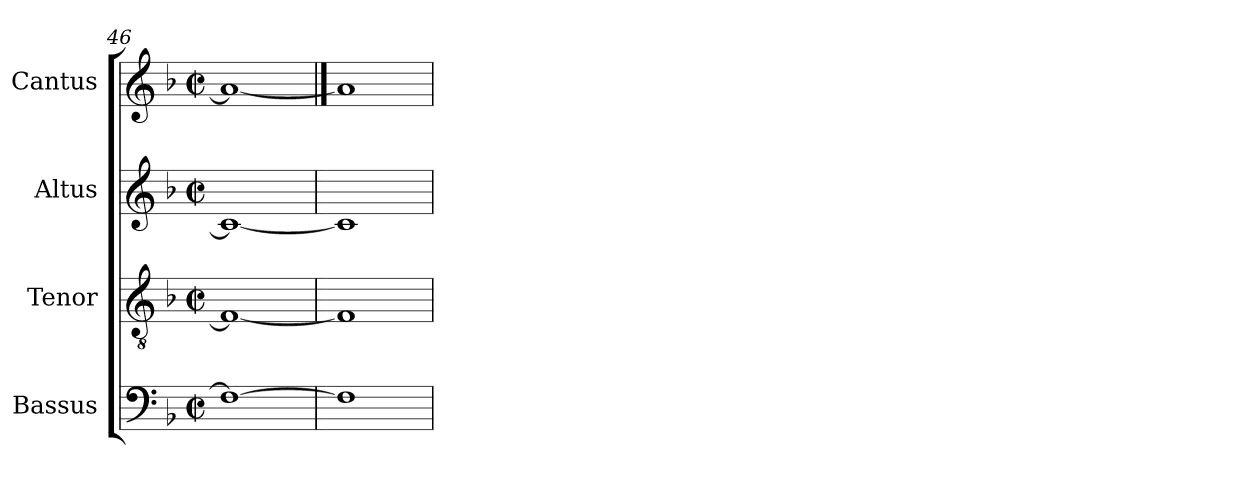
**kern	**kern	**kern	**kern
*part4	*part3	*part2	*part1
*staff4	*staff3	*staff2	*staff1
*I"Bassus	*I"Tenor	*I"Altus	*I"Cantus
*clefF4	*clefGv2	*clefG2	*clefG2
*k[b-]	*k[b-]	*k[b-]	*k[b-]
*F:	*F:	*F:	*F:
*M2/2	*M2/2	*M2/2	*M2/2
*met(c|)	*met(c|)	*met(c|)	*met(c|)
=46	=46	=46	=46
1F_	1F_	1c_	1a_
=47	=47	=47	==47
1F]	1F]	1c]	1a]
=	=	=	=
*-	*-	*-	*-
